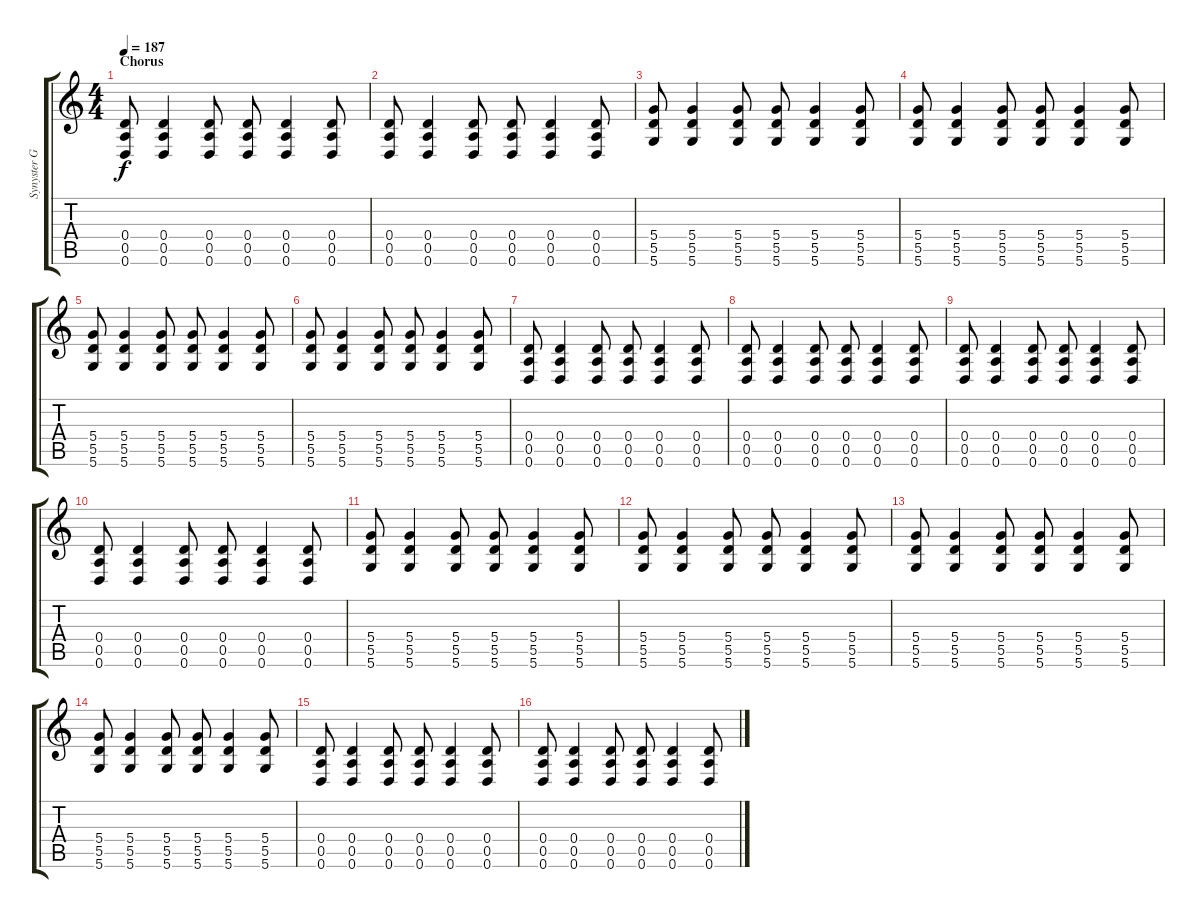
\track ("Synyster Gates (Rhythm)" "Synyster G") {instrument distortionguitar}
\staff {score tabs}
\tuning (E4 B3 G3 D3 A2 D2) {hide}
\ts (4 4)
\section ("" "Chorus")
\tempo 187
\clef g2
\ks c
(0.4 0.5 0.6).8{dy f} (0.4 0.5 0.6).4 (0.4 0.5 0.6).8 (0.4 0.5 0.6).8 (0.4 0.5 0.6).4 (0.4 0.5 0.6).8 |
(0.4 0.5 0.6).8 (0.4 0.5 0.6).4 (0.4 0.5 0.6).8 (0.4 0.5 0.6).8 (0.4 0.5 0.6).4 (0.4 0.5 0.6).8 |
(5.4 5.5 5.6).8 (5.4 5.5 5.6).4 (5.4 5.5 5.6).8 (5.4 5.5 5.6).8 (5.4 5.5 5.6).4 (5.4 5.5 5.6).8 |
(5.4 5.5 5.6).8 (5.4 5.5 5.6).4 (5.4 5.5 5.6).8 (5.4 5.5 5.6).8 (5.4 5.5 5.6).4 (5.4 5.5 5.6).8 |
(5.4 5.5 5.6).8 (5.4 5.5 5.6).4 (5.4 5.5 5.6).8 (5.4 5.5 5.6).8 (5.4 5.5 5.6).4 (5.4 5.5 5.6).8 |
(5.4 5.5 5.6).8 (5.4 5.5 5.6).4 (5.4 5.5 5.6).8 (5.4 5.5 5.6).8 (5.4 5.5 5.6).4 (5.4 5.5 5.6).8 |
(0.4 0.5 0.6).8 (0.4 0.5 0.6).4 (0.4 0.5 0.6).8 (0.4 0.5 0.6).8 (0.4 0.5 0.6).4 (0.4 0.5 0.6).8 |
(0.4 0.5 0.6).8 (0.4 0.5 0.6).4 (0.4 0.5 0.6).8 (0.4 0.5 0.6).8 (0.4 0.5 0.6).4 (0.4 0.5 0.6).8 |
(0.4 0.5 0.6).8 (0.4 0.5 0.6).4 (0.4 0.5 0.6).8 (0.4 0.5 0.6).8 (0.4 0.5 0.6).4 (0.4 0.5 0.6).8 |
(0.4 0.5 0.6).8 (0.4 0.5 0.6).4 (0.4 0.5 0.6).8 (0.4 0.5 0.6).8 (0.4 0.5 0.6).4 (0.4 0.5 0.6).8 |
(5.4 5.5 5.6).8 (5.4 5.5 5.6).4 (5.4 5.5 5.6).8 (5.4 5.5 5.6).8 (5.4 5.5 5.6).4 (5.4 5.5 5.6).8 |
(5.4 5.5 5.6).8 (5.4 5.5 5.6).4 (5.4 5.5 5.6).8 (5.4 5.5 5.6).8 (5.4 5.5 5.6).4 (5.4 5.5 5.6).8 |
(5.4 5.5 5.6).8 (5.4 5.5 5.6).4 (5.4 5.5 5.6).8 (5.4 5.5 5.6).8 (5.4 5.5 5.6).4 (5.4 5.5 5.6).8 |
(5.4 5.5 5.6).8 (5.4 5.5 5.6).4 (5.4 5.5 5.6).8 (5.4 5.5 5.6).8 (5.4 5.5 5.6).4 (5.4 5.5 5.6).8 |
(0.4 0.5 0.6).8 (0.4 0.5 0.6).4 (0.4 0.5 0.6).8 (0.4 0.5 0.6).8 (0.4 0.5 0.6).4 (0.4 0.5 0.6).8 |
(0.4 0.5 0.6).8 (0.4 0.5 0.6).4 (0.4 0.5 0.6).8 (0.4 0.5 0.6).8 (0.4 0.5 0.6).4 (0.4 0.5 0.6).8
